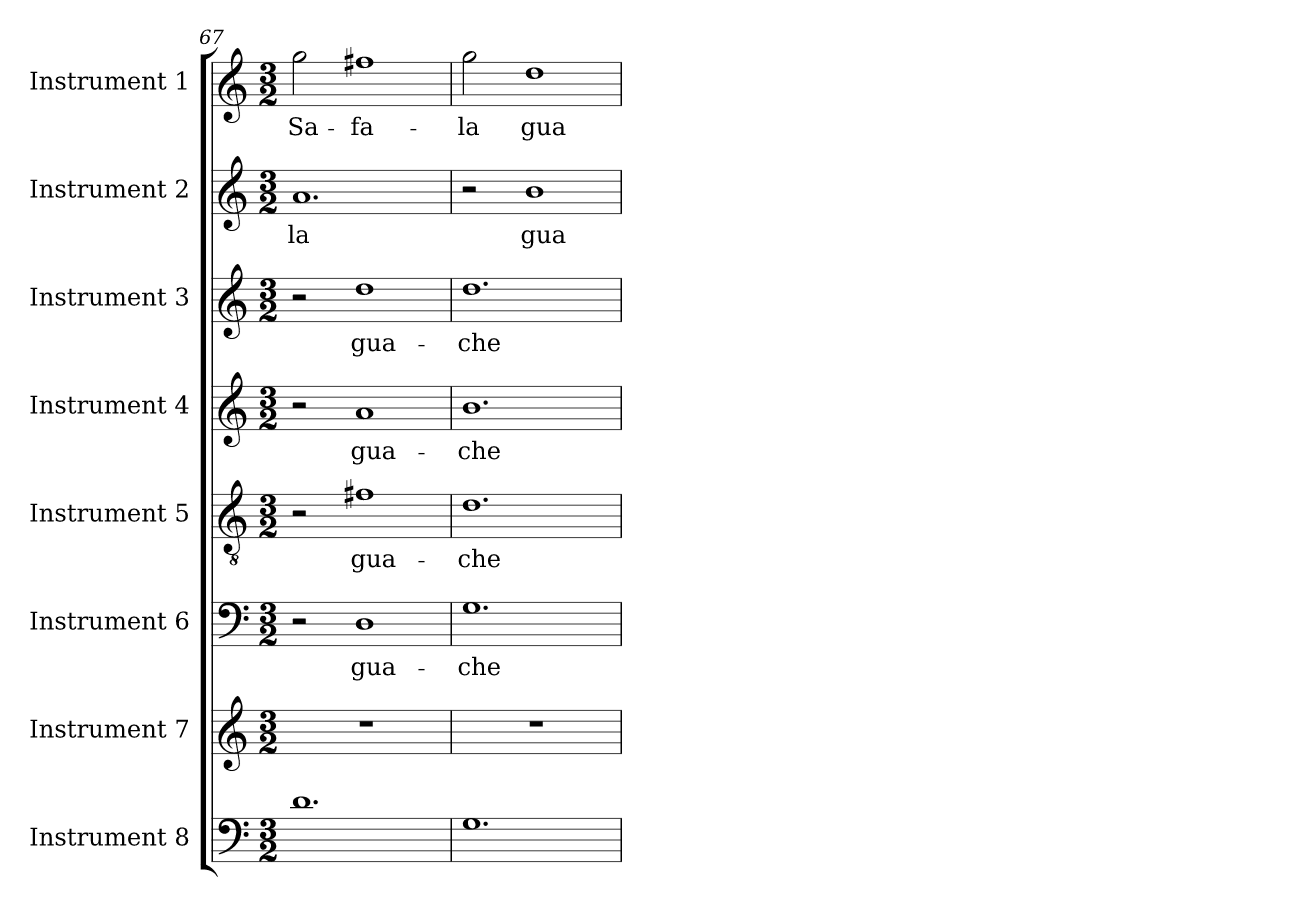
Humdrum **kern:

**kern	**kern	**kern	**text	**kern	**text	**kern	**text	**kern	**text	**kern	**text	**kern	**text
*part8	*part7	*part6	*part6	*part5	*part5	*part4	*part4	*part3	*part3	*part2	*part2	*part1	*part1
*staff8	*staff7	*staff6	*staff6	*staff5	*staff5	*staff4	*staff4	*staff3	*staff3	*staff2	*staff2	*staff1	*staff1
*I"Instrument 8	*I"Instrument 7	*I"Instrument 6	*	*I"Instrument 5	*	*I"Instrument 4	*	*I"Instrument 3	*	*I"Instrument 2	*	*I"Instrument 1	*
*clefF4	*clefG2	*clefF4	*	*clefGv2	*	*clefG2	*	*clefG2	*	*clefG2	*	*clefG2	*
*k[]	*k[]	*k[]	*	*k[]	*	*k[]	*	*k[]	*	*k[]	*	*k[]	*
*C:	*C:	*C:	*	*C:	*	*C:	*	*C:	*	*C:	*	*C:	*
*M3/2	*M3/2	*M3/2	*	*M3/2	*	*M3/2	*	*M3/2	*	*M3/2	*	*M3/2	*
=67	=67	=67	=67	=67	=67	=67	=67	=67	=67	=67	=67	=67	=67
!	!	!	!	!	!	!	!	!	!	!	!LO:LY:b:rj	!	!LO:LY:b:cj
1.d	1.r	2r	.	2r	.	2r	.	2r	.	1.a	-la	2gg\	Sa-
!	!	!	!LO:LY:b:rj	!	!LO:LY:b:rj	!	!LO:LY:b:rj	!	!LO:LY:b:rj	!	!	!	!LO:LY:b:cj
.	.	1D	gua-	1f#X	gua-	1a	gua-	1dd	gua-	.	.	1ff#X	-fa-
=68	=68	=68	=68	=68	=68	=68	=68	=68	=68	=68	=68	=68	=68
!	!	!	!LO:LY:b:rj	!	!LO:LY:b:rj	!	!LO:LY:b:rj	!	!LO:LY:b:rj	!	!	!	!LO:LY:b:cj
1.G	1.r	1.G	-che	1.d	-che	1.b	-che	1.dd	-che	2r	.	2gg\	-la
!	!	!	!	!	!	!	!	!	!	!	!LO:LY:b:rj	!	!LO:LY:b:cj
.	.	.	.	.	.	.	.	.	.	1b	gua-	1dd	gua-
=	=	=	=	=	=	=	=	=	=	=	=	=	=
*-	*-	*-	*-	*-	*-	*-	*-	*-	*-	*-	*-	*-	*-
